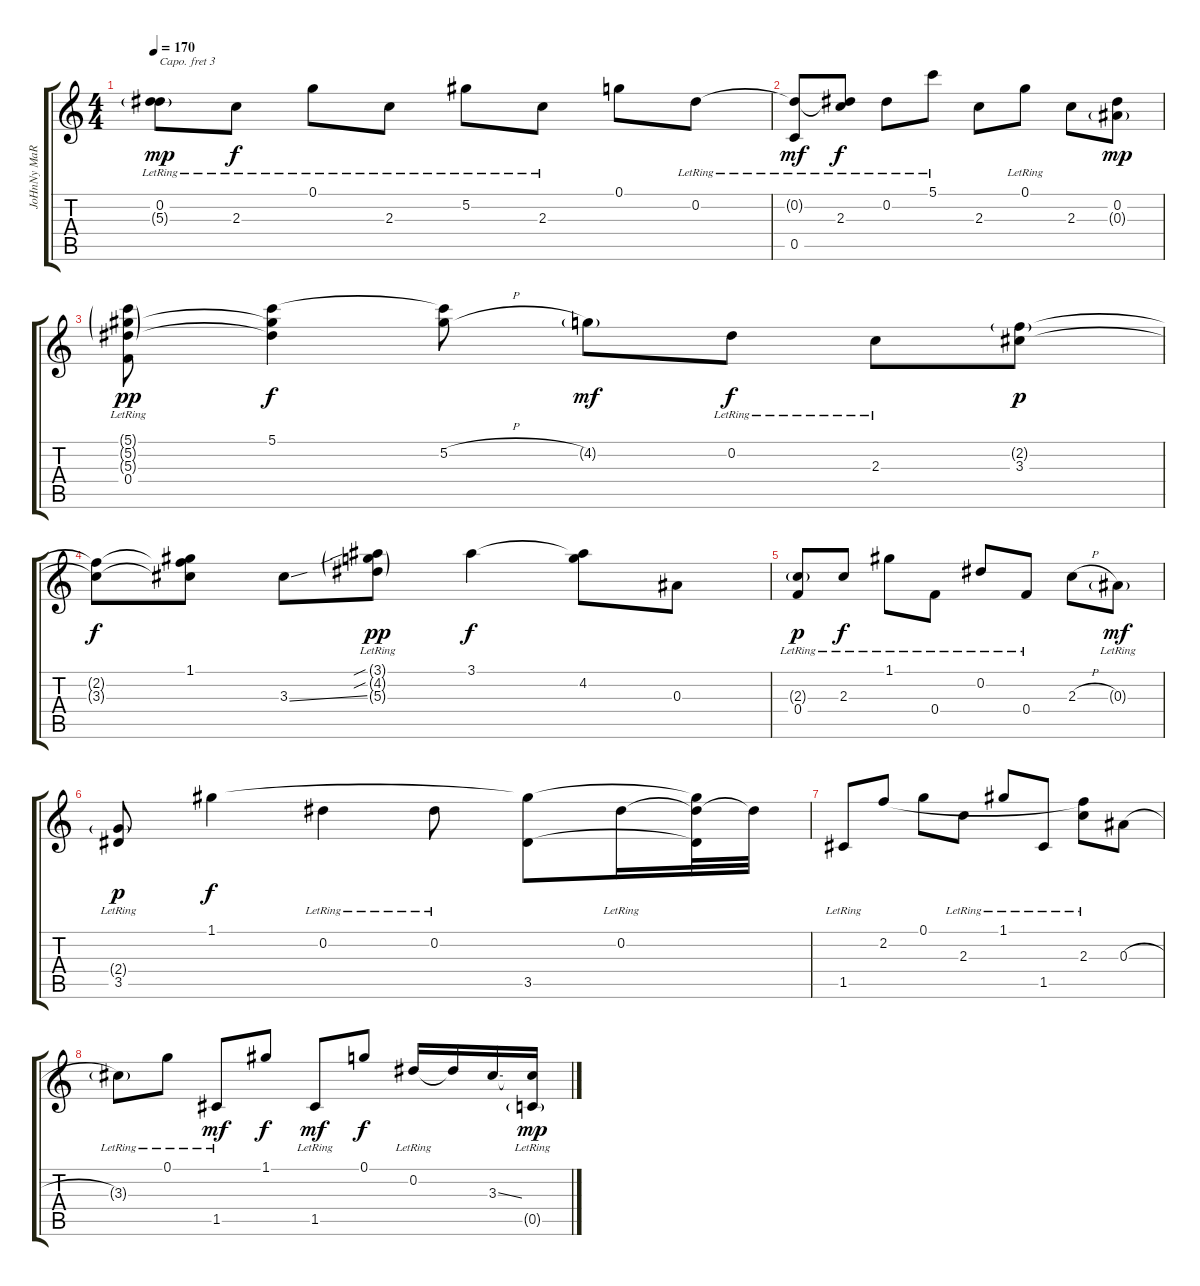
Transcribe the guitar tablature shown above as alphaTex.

\track ("JoHnNy MaRR" "JoHnNy MaR") {instrument electricguitarclean}
\staff {score tabs}
\capo 3
\tuning (E4 C4 G3 D3 A2 D2) {hide}
\ts (4 4)
\tempo 170
\clef g2
\ks c
(0.2{lr} 5.3{g}).8{dy mp} 2.3{lr}.8{dy f} 0.1{lr}.8 2.3{lr}.8 5.2{lr}.8 2.3{lr}.8 0.1.8 0.2{lr}.8 |
(0.2{t} 0.5{lr}).8{dy mf} (0.2{t} 2.3{lr}).8{dy f} 0.2{lr}.8 5.1{lr}.8 2.3.8 0.1{lr}.8 2.3.8 (0.2 0.3{g}).8{dy mp} |
(5.1{g} 5.2{g} 5.3{g} 0.4{lr}).8{dy pp} (5.1 5.2{t} 5.3{t}).4{dy f} (5.1{t} 5.2{h}).8 4.2{g}.8{dy mf} 0.2{lr}.8{dy f} 2.3{lr}.8 (2.2{g} 3.3).8{dy p} |
(2.2{t} 3.3{t}).8{dy f} (1.1 2.2{t} 3.3{t}).8 3.3{ss}.8 (3.1{sib g} 4.2{sib g lr} 5.3{g lr}).8{dy pp} 3.1.4{dy f} (3.1{t} 4.2).8 0.3.8 |
(2.3{g} 0.4{lr}).8{dy p} 2.3{lr}.8{dy f} 1.1{lr}.8 0.4{lr}.8 0.2{lr}.8 0.4{lr}.8 2.3{h}.8 0.3{g lr}.8{dy mf} |
(2.4{g} 3.5{lr}).8{dy p} 1.1.4{dy f} 0.2{lr}.4 0.2{lr}.8 (1.1{t} 3.5).8 0.2{lr}.16 (1.1{t} 0.2{t} 3.5{t}).32 0.2{t}.32 |
1.5{lr}.8 2.2.8 0.1.8 2.3{lr}.8 1.1{lr}.8 1.5{lr}.8 (2.2{t} 2.3{lr}).8 0.3{h}.8 |
3.3{g lr}.8 0.1{lr}.8 1.5{lr}.8{dy mf} 1.1.8{dy f} 1.5{lr}.8{dy mf} 0.1.8{dy f} 0.2{lr}.16 0.2{t}.16 3.3{ss}.16 (3.3{t} 0.5{g lr}).16{dy mp}
